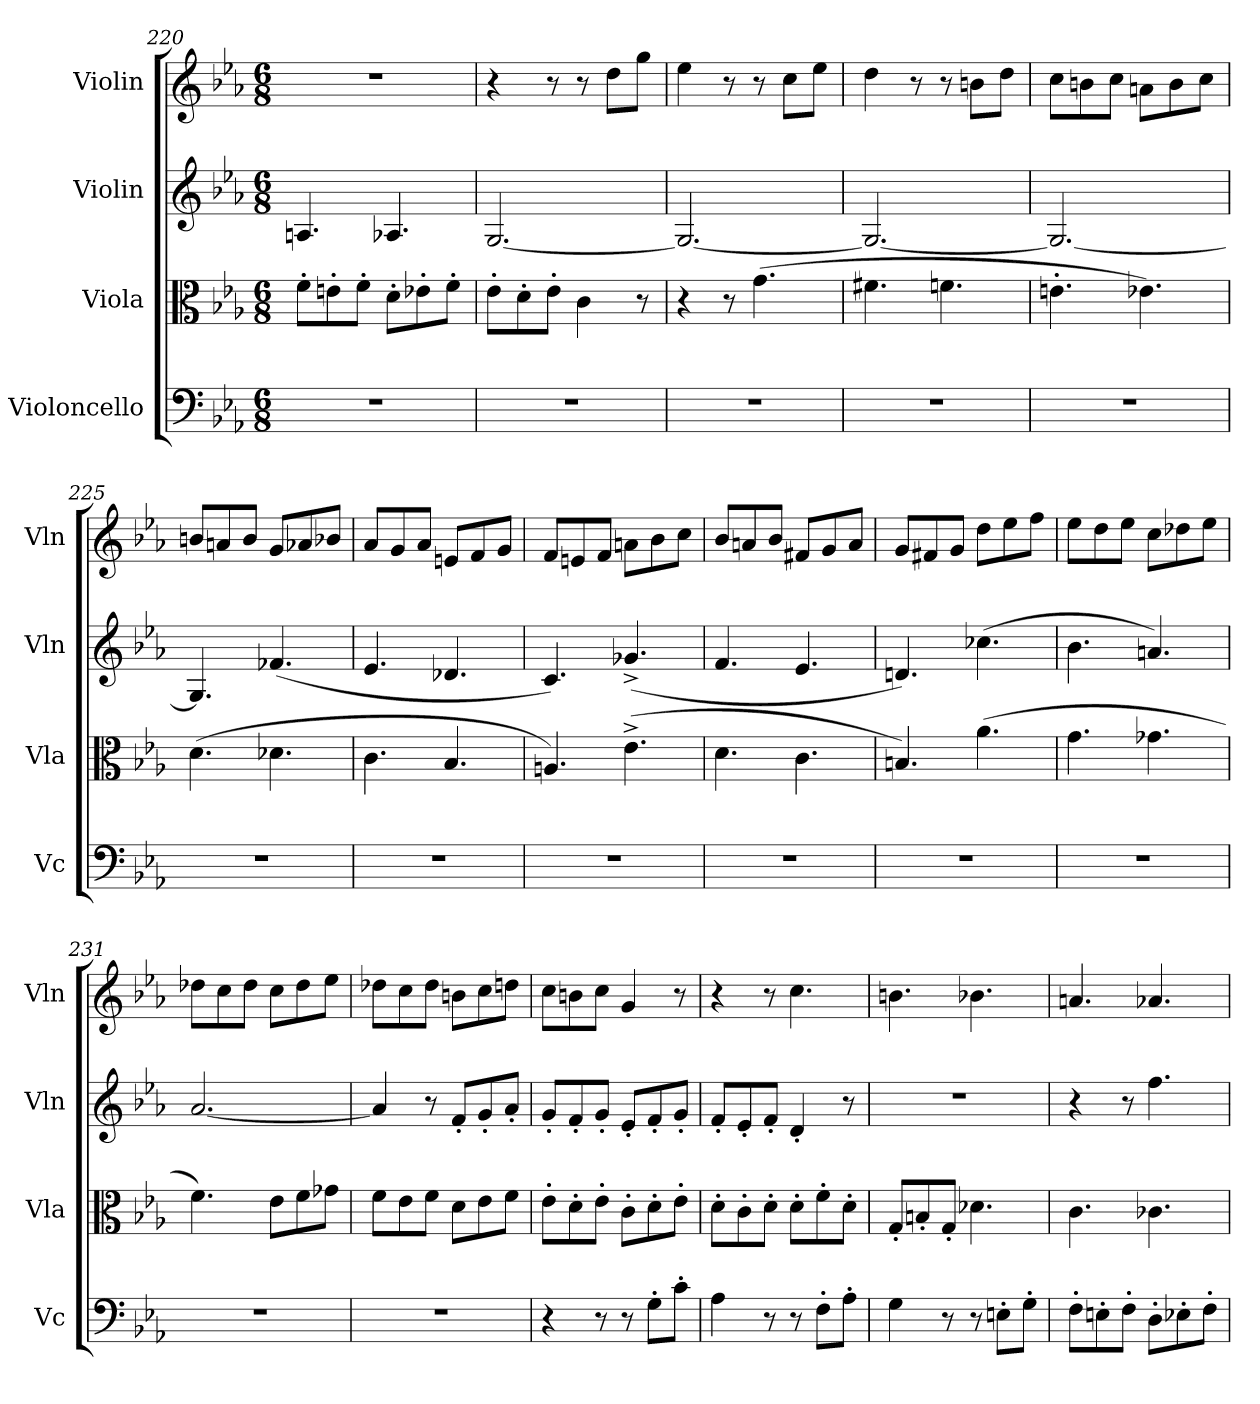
**kern	**kern	**kern	**kern
*part4	*part3	*part2	*part1
*staff4	*staff3	*staff2	*staff1
*I"Violoncello	*I"Viola	*I"Violin	*I"Violin
*I'Vc	*I'Vla	*I'Vln	*I'Vln
!!LO:LB:g=z
*clefF4	*clefC3	*clefG2	*clefG2
*k[b-e-a-]	*k[b-e-a-]	*k[b-e-a-]	*k[b-e-a-]
*M6/8	*M6/8	*M6/8	*M6/8
=220	=220	=220	=220
2.r	8f'\L	4.An/	2.r
.	8en'\	.	.
.	8f'\J	.	.
.	8d'\L	4.A-X/	.
.	8e-X'\	.	.
.	8f'\J	.	.
=221	=221	=221	=221
2.r	8e-'\L	[2.G/	4r
.	8d'\	.	.
.	8e-'\J	.	8r
.	4c\	.	8r
.	.	.	8dd\L
.	8r	.	8gg\J
=222	=222	=222	=222
2.r	4r	2.G/_	4ee-\
.	8r	.	8r
.	(4.g\	.	8r
.	.	.	8cc\L
.	.	.	8ee-\J
=223	=223	=223	=223
2.r	4.f#X\	2.G/_	4dd\
.	.	.	8r
.	4.fn\	.	8r
.	.	.	8bn\L
.	.	.	8dd\J
=224	=224	=224	=224
2.r	4.en'\	2.G/_	8cc\L
.	.	.	8bn\
.	.	.	8cc\J
.	4.e-X\)	.	8an\L
.	.	.	8b\
.	.	.	8cc\J
=225	=225	=225	=225
2.r	(4.d\	4.G/]	8bn/L
.	.	.	8an/
.	.	.	8b/J
.	4.d-X\	(4.f-X/	8g/L
.	.	.	8a-X/
.	.	.	8b-X/J
=226	=226	=226	=226
2.r	4.c\	4.e-/	8a-/L
.	.	.	8g/
.	.	.	8a-/J
.	4.B-/	4.d-X/	8en/L
.	.	.	8f/
.	.	.	8g/J
=227	=227	=227	=227
2.r	4.An/)	4.c/)	8f/L
.	.	.	8en/
.	.	.	8f/J
.	(4.e-^\	(4.g-X^/	8an\L
.	.	.	8b-\
.	.	.	8cc\J
=228	=228	=228	=228
2.r	4.d\	4.f/	8b-/L
.	.	.	8an/
.	.	.	8b-/J
.	4.c\	4.e-/	8f#X/L
.	.	.	8g/
.	.	.	8a/J
!!LO:PB:g=z
=229	=229	=229	=229
2.r	4.Bn/)	4.dn/)	8g/L
.	.	.	8f#X/
.	.	.	8g/J
.	(4.a-\	(4.cc-X\	8dd\L
.	.	.	8ee-\
.	.	.	8ff\J
=230	=230	=230	=230
2.r	4.g\	4.b-\	8ee-\L
.	.	.	8dd\
.	.	.	8ee-\J
.	4.g-X\	4.an/)	8cc\L
.	.	.	8dd-X\
.	.	.	8ee-\J
=231	=231	=231	=231
2.r	4.f\)	[2.a-/	8dd-X\L
.	.	.	8cc\
.	.	.	8dd-\J
.	8e-\L	.	8cc\L
.	8f\	.	8dd-\
.	8g-X\J	.	8ee-\J
=232	=232	=232	=232
2.r	8f\L	4a-/]	8dd-X\L
.	8e-\	.	8cc\
.	8f\J	8r	8dd-\J
.	8d\L	8f'/L	8bn\L
.	8e-\	8g'/	8cc\
.	8f\J	8a-'/J	8ddn\J
=233	=233	=233	=233
4r	8e-'\L	8g'/L	8cc\L
.	8d'\	8f'/	8bn\
8r	8e-'\J	8g'/J	8cc\J
8r	8c'\L	8e-'/L	4g/
8G'\L	8d'\	8f'/	.
8c'\J	8e-'\J	8g'/J	8r
=234	=234	=234	=234
4A-\	8d'\L	8f'/L	4r
.	8c'\	8e-'/	.
8r	8d'\J	8f'/J	8r
8r	8d'\L	4d'/	4.cc\
8F'\L	8f'\	.	.
8A-'\J	8d'\J	8r	.
=235	=235	=235	=235
4G\	8G'/L	2.r	4.bn\
.	8Bn'/	.	.
8r	8G'/J	.	.
8r	4.d-X\	.	4.b-X\
8En'\L	.	.	.
8G'\J	.	.	.
=236	=236	=236	=236
8F'\L	4.c\	4r	4.an/
8En'\	.	.	.
8F'\J	.	8r	.
8D'\L	4.c-X\	4.ff\	4.a-X/
8E-X'\	.	.	.
8F'\J	.	.	.
=	=	=	=
*-	*-	*-	*-
